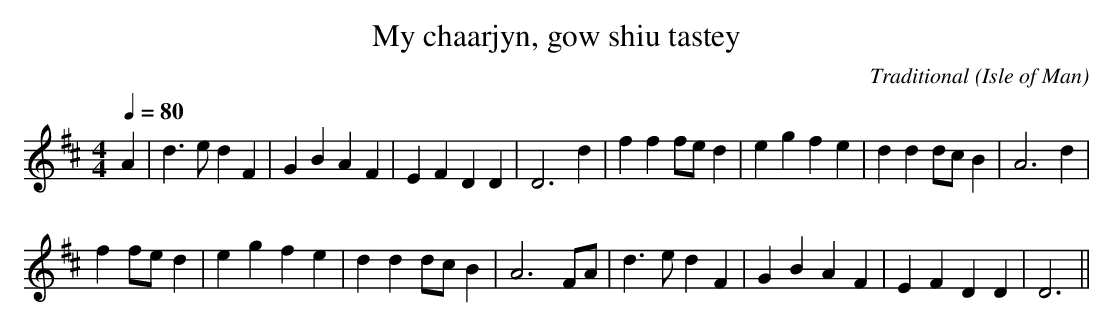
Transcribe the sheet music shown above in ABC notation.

X:1
T:My chaarjyn, gow shiu tastey
C:Traditional
O:Isle of Man
M:4/4
L:1/4
Q:80
K:D
A|d>e dF|GB A F|E FD D|D3 d|ff f/e/d|e gfe|dd d/c/B|A3d|
f f/e/ d|eg f e|d d d/c/ B|A3 F/A/|d>e d F|G B A F|E F D D|D3||
